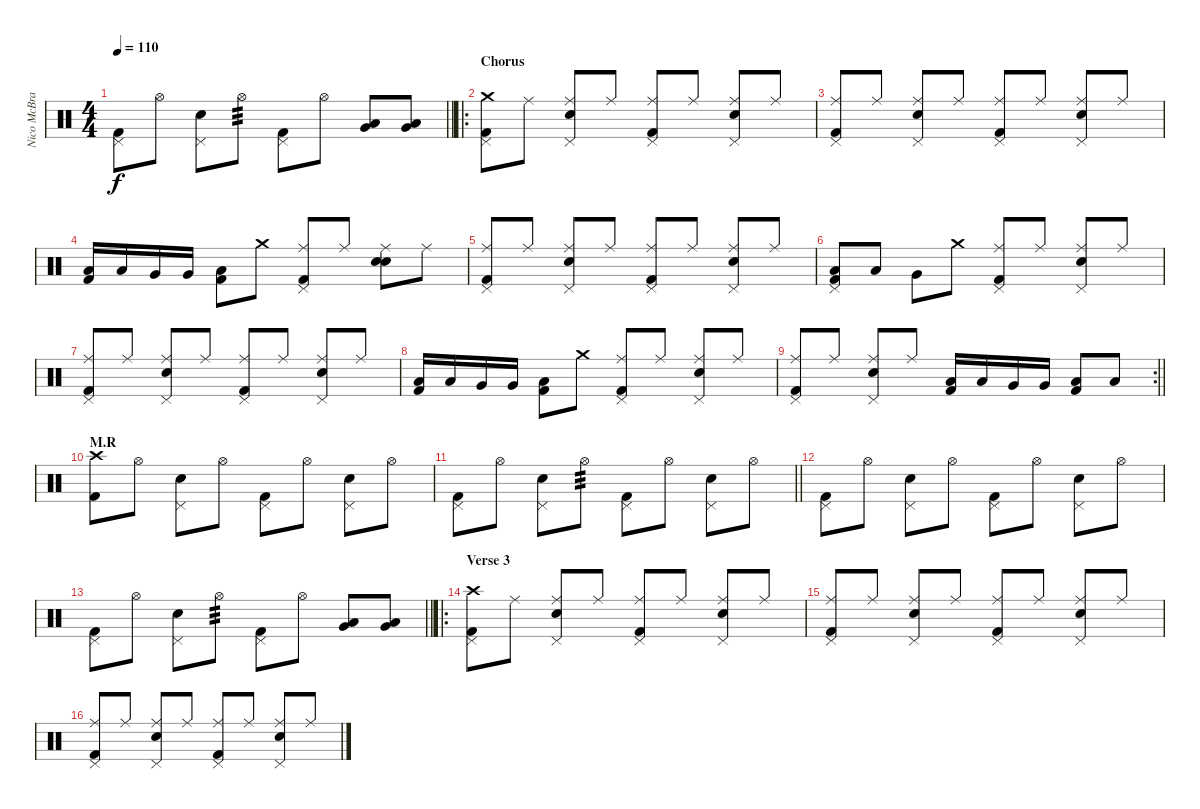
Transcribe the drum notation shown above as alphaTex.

\track ("Nico McBrain" "Nico McBra") {instrument percussion}
\staff {score}
\articulation defaults
\ts (4 4)
\tempo 110
\clef neutral
\barLineRight lightlight
\ks c
("Pedal Hi-Hat (hit)" "Kick (hit) 2").8{dy f} "Hi-Hat (open)".8 ("Pedal Hi-Hat (hit)" "Electric Snare (hit)").8 "Hi-Hat (open)".8{tp 3} ("Pedal Hi-Hat (hit)" "Kick (hit) 2").8 "Hi-Hat (open)".8 ("Very Low Tom (hit)" "Low Tom (hit)").8 ("Very Low Tom (hit)" "Low Tom (hit)").8 |
\ro
\section ("" "Chorus")
("Pedal Hi-Hat (hit)" "Crash medium (hit)" "Kick (hit) 2").8 "Ride (middle)".8 ("Pedal Hi-Hat (hit)" "Ride (middle)" "Electric Snare (hit)").8 "Ride (middle)".8 ("Pedal Hi-Hat (hit)" "Ride (middle)" "Kick (hit) 2").8 "Ride (middle)".8 ("Pedal Hi-Hat (hit)" "Ride (middle)" "Electric Snare (hit)").8 "Ride (middle)".8 |
("Pedal Hi-Hat (hit)" "Ride (middle)" "Kick (hit) 2").8 "Ride (middle)".8 ("Pedal Hi-Hat (hit)" "Ride (middle)" "Electric Snare (hit)").8 "Ride (middle)".8 ("Pedal Hi-Hat (hit)" "Ride (middle)" "Kick (hit) 2").8 "Ride (middle)".8 ("Pedal Hi-Hat (hit)" "Ride (middle)" "Electric Snare (hit)").8 "Ride (middle)".8 |
("Low Tom (hit)" "Kick (hit) 2").16 "Low Tom (hit)".16 "Very Low Tom (hit)".16 "Very Low Tom (hit)".16 ("Low Floor Tom (hit)" "Kick (hit) 2").8 "Crash medium (hit)".8 ("Pedal Hi-Hat (hit)" "Ride (middle)" "Kick (hit) 2").8 "Ride (middle)".8 ("Snare (hit)" "Ride (middle)" "Electric Snare (hit)").8 "Ride (middle)".8 |
("Pedal Hi-Hat (hit)" "Ride (middle)" "Kick (hit) 2").8 "Ride (middle)".8 ("Pedal Hi-Hat (hit)" "Ride (middle)" "Electric Snare (hit)").8 "Ride (middle)".8 ("Pedal Hi-Hat (hit)" "Ride (middle)" "Kick (hit) 2").8 "Ride (middle)".8 ("Pedal Hi-Hat (hit)" "Ride (middle)" "Electric Snare (hit)").8 "Ride (middle)".8 |
("Pedal Hi-Hat (hit)" "Low Tom (hit)" "Kick (hit) 2").8 "Low Tom (hit)".8 "Very Low Tom (hit)".8 "Crash medium (hit)".8 ("Pedal Hi-Hat (hit)" "Ride (middle)" "Kick (hit) 2").8 "Ride (middle)".8 ("Pedal Hi-Hat (hit)" "Ride (middle)" "Electric Snare (hit)").8 "Ride (middle)".8 |
("Pedal Hi-Hat (hit)" "Ride (middle)" "Kick (hit) 2").8 "Ride (middle)".8 ("Pedal Hi-Hat (hit)" "Ride (middle)" "Electric Snare (hit)").8 "Ride (middle)".8 ("Pedal Hi-Hat (hit)" "Ride (middle)" "Kick (hit) 2").8 "Ride (middle)".8 ("Pedal Hi-Hat (hit)" "Ride (middle)" "Electric Snare (hit)").8 "Ride (middle)".8 |
("Low Tom (hit)" "Kick (hit) 2").16 "Low Tom (hit)".16 "Very Low Tom (hit)".16 "Very Low Tom (hit)".16 ("Low Floor Tom (hit)" "Kick (hit) 2").8 "Crash medium (hit)".8 ("Pedal Hi-Hat (hit)" "Ride (middle)" "Kick (hit) 2").8 "Ride (middle)".8 ("Pedal Hi-Hat (hit)" "Ride (middle)" "Electric Snare (hit)").8 "Ride (middle)".8 |
\rc 2
\barLineRight lightlight
("Pedal Hi-Hat (hit)" "Ride (middle)" "Kick (hit) 2").8 "Ride (middle)".8 ("Pedal Hi-Hat (hit)" "Ride (middle)" "Electric Snare (hit)").8 "Ride (middle)".8 ("Low Tom (hit)" "Kick (hit) 2").16 "Low Tom (hit)".16 "Very Low Tom (hit)".16 "Very Low Tom (hit)".16 ("Low Floor Tom (hit)" "Kick (hit) 2").8 "Low Floor Tom (hit)".8 |
\section ("" "M.R")
("Crash high (hit)" "Kick (hit) 2").8 "Hi-Hat (open)".8 ("Pedal Hi-Hat (hit)" "Electric Snare (hit)").8 "Hi-Hat (open)".8 ("Pedal Hi-Hat (hit)" "Kick (hit) 2").8 "Hi-Hat (open)".8 ("Pedal Hi-Hat (hit)" "Electric Snare (hit)").8 "Hi-Hat (open)".8 |
\barLineRight lightlight
("Pedal Hi-Hat (hit)" "Kick (hit) 2").8 "Hi-Hat (open)".8 ("Pedal Hi-Hat (hit)" "Electric Snare (hit)").8 "Hi-Hat (open)".8{tp 3} ("Pedal Hi-Hat (hit)" "Kick (hit) 2").8 "Hi-Hat (open)".8 ("Pedal Hi-Hat (hit)" "Electric Snare (hit)").8 "Hi-Hat (open)".8 |
("Pedal Hi-Hat (hit)" "Kick (hit) 2").8 "Hi-Hat (open)".8 ("Pedal Hi-Hat (hit)" "Electric Snare (hit)").8 "Hi-Hat (open)".8 ("Pedal Hi-Hat (hit)" "Kick (hit) 2").8 "Hi-Hat (open)".8 ("Pedal Hi-Hat (hit)" "Electric Snare (hit)").8 "Hi-Hat (open)".8 |
\barLineRight lightlight
("Pedal Hi-Hat (hit)" "Kick (hit) 2").8 "Hi-Hat (open)".8 ("Pedal Hi-Hat (hit)" "Electric Snare (hit)").8 "Hi-Hat (open)".8{tp 3} ("Pedal Hi-Hat (hit)" "Kick (hit) 2").8 "Hi-Hat (open)".8 ("Very Low Tom (hit)" "Low Tom (hit)").8 ("Very Low Tom (hit)" "Low Tom (hit)").8 |
\ro
\section ("" "Verse 3")
("Crash high (hit)" "Pedal Hi-Hat (hit)" "Kick (hit) 2").8 "Ride (middle)".8 ("Pedal Hi-Hat (hit)" "Ride (middle)" "Electric Snare (hit)").8 "Ride (middle)".8 ("Pedal Hi-Hat (hit)" "Ride (middle)" "Kick (hit) 2").8 "Ride (middle)".8 ("Pedal Hi-Hat (hit)" "Ride (middle)" "Electric Snare (hit)").8 "Ride (middle)".8 |
("Pedal Hi-Hat (hit)" "Ride (middle)" "Kick (hit) 2").8 "Ride (middle)".8 ("Pedal Hi-Hat (hit)" "Ride (middle)" "Electric Snare (hit)").8 "Ride (middle)".8 ("Pedal Hi-Hat (hit)" "Ride (middle)" "Kick (hit) 2").8 "Ride (middle)".8 ("Pedal Hi-Hat (hit)" "Ride (middle)" "Electric Snare (hit)").8 "Ride (middle)".8 |
("Pedal Hi-Hat (hit)" "Ride (middle)" "Kick (hit) 2").8 "Ride (middle)".8 ("Pedal Hi-Hat (hit)" "Ride (middle)" "Electric Snare (hit)").8 "Ride (middle)".8 ("Pedal Hi-Hat (hit)" "Ride (middle)" "Kick (hit) 2").8 "Ride (middle)".8 ("Pedal Hi-Hat (hit)" "Ride (middle)" "Electric Snare (hit)").8 "Ride (middle)".8
